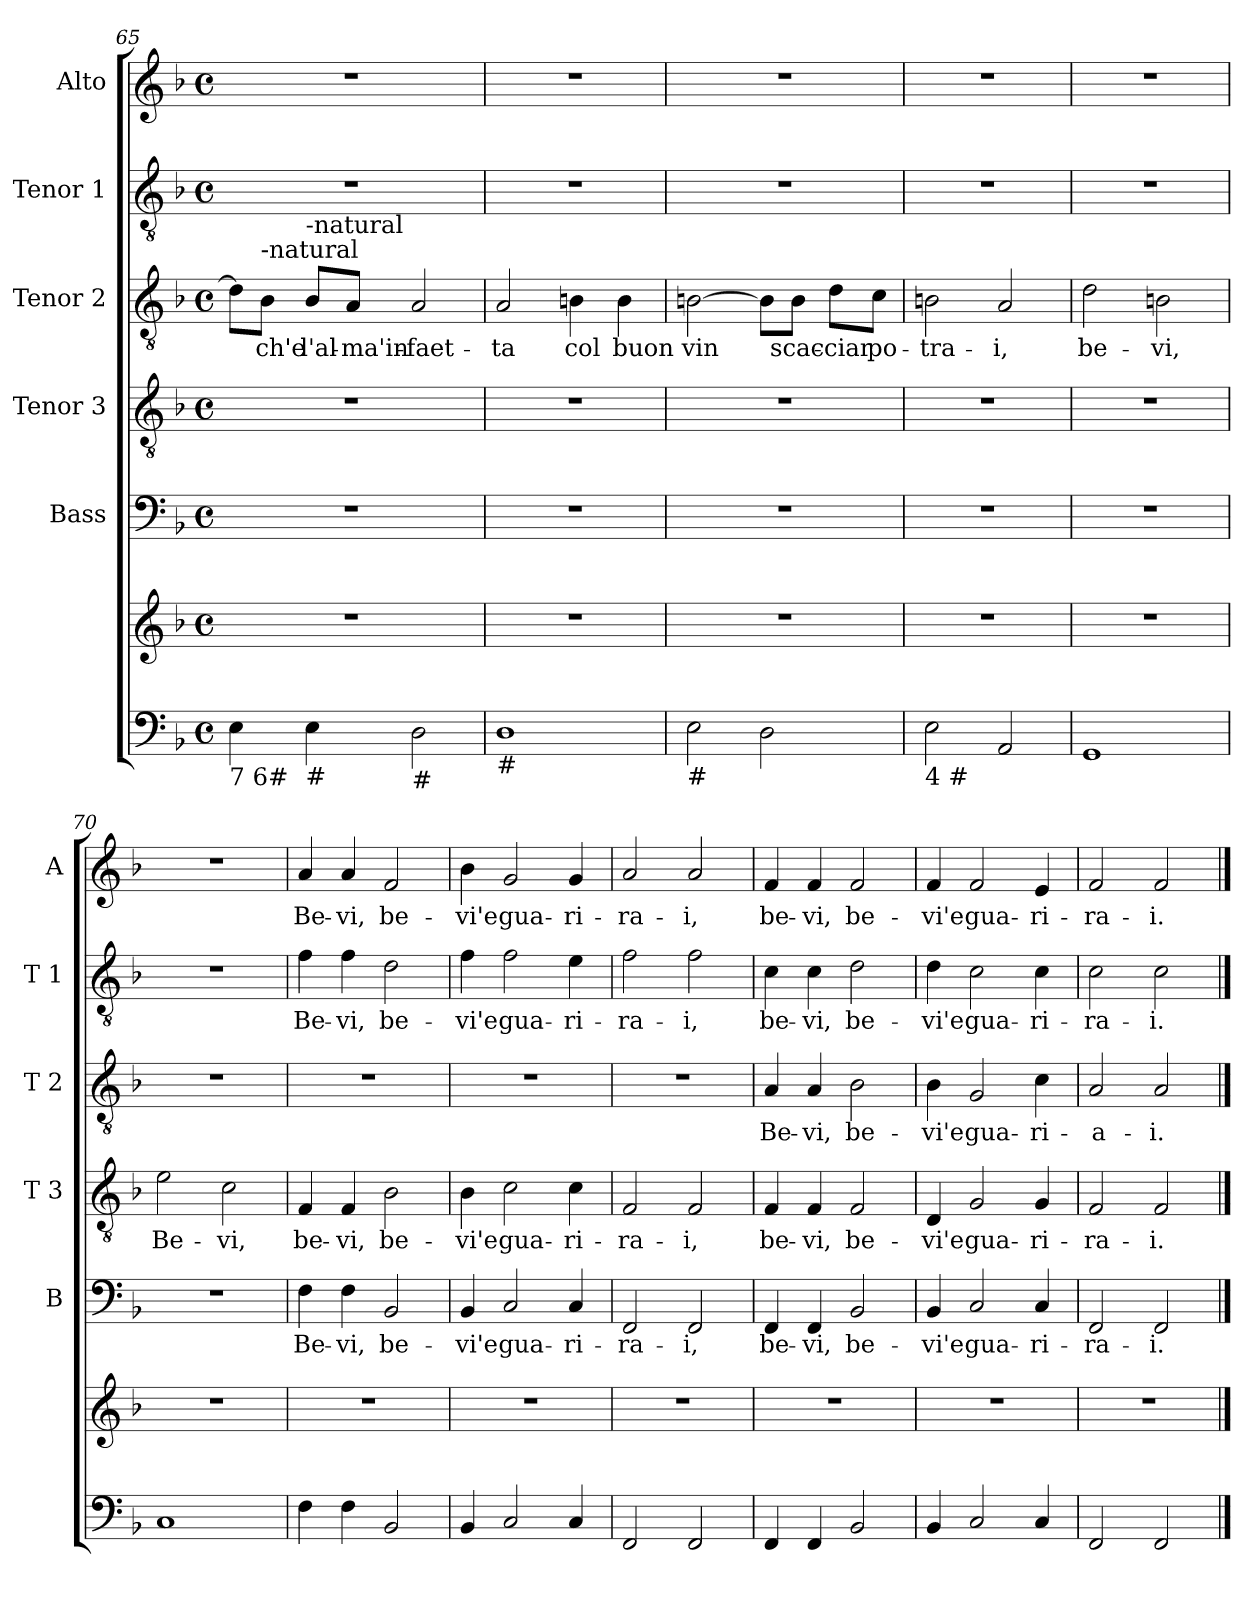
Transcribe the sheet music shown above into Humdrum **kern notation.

**kern	**kern	**kern	**text	**kern	**text	**kern	**text	**kern	**text	**kern	**text
*part6	*part6	*part5	*part5	*part4	*part4	*part3	*part3	*part2	*part2	*part1	*part1
*staff7	*staff6	*staff5	*staff5	*staff4	*staff4	*staff3	*staff3	*staff2	*staff2	*staff1	*staff1
*	*	*I"Bass	*	*I"Tenor 3	*	*I"Tenor 2	*	*I"Tenor 1	*	*I"Alto	*
*	*	*I'B	*	*I'T 3	*	*I'T 2	*	*I'T 1	*	*I'A	*
!!LO:PB:g=z
*clefF4	*clefG2	*clefF4	*	*clefGv2	*	*clefGv2	*	*clefGv2	*	*clefG2	*
*k[b-]	*k[b-]	*k[b-]	*	*k[b-]	*	*k[b-]	*	*k[b-]	*	*k[b-]	*
*F:	*F:	*F:	*	*F:	*	*F:	*	*F:	*	*F:	*
*M4/4	*M4/4	*M4/4	*	*M4/4	*	*M4/4	*	*M4/4	*	*M4/4	*
*met(c)	*met(c)	*met(c)	*	*met(c)	*	*met(c)	*	*met(c)	*	*met(c)	*
=65	=65	=65	=65	=65	=65	=65	=65	=65	=65	=65	=65
!LO:TX:b:t=7  6#	!	!	!	!	!	!	!	!	!	!	!
4E\	1r	1r	.	1r	.	8d\L]	.	1r	.	1r	.
!	!	!	!	!	!	!LO:TX:a:t=-natural	!	!	!	!	!
.	.	.	.	.	.	8B-\J	ch'e	.	.	.	.
!	!	!	!	!	!	!LO:TX:a:t=-natural	!	!	!	!	!
!LO:TX:b:t=#	!	!	!	!	!	!	!	!	!	!	!
4E\	.	.	.	.	.	8B-/L	l'al-	.	.	.	.
.	.	.	.	.	.	8A/J	-ma'in-	.	.	.	.
!LO:TX:b:t=#	!	!	!	!	!	!	!	!	!	!	!
2D\	.	.	.	.	.	2A/	-faet-	.	.	.	.
=66	=66	=66	=66	=66	=66	=66	=66	=66	=66	=66	=66
!LO:TX:b:t=#	!	!	!	!	!	!	!	!	!	!	!
1D	1r	1r	.	1r	.	2A/	-ta	1r	.	1r	.
.	.	.	.	.	.	4Bn\	col	.	.	.	.
.	.	.	.	.	.	4B\	buon	.	.	.	.
=67	=67	=67	=67	=67	=67	=67	=67	=67	=67	=67	=67
!LO:TX:b:t=#	!	!	!	!	!	!	!	!	!	!	!
2E\	1r	1r	.	1r	.	[2Bn\	vin	1r	.	1r	.
2D\	.	.	.	.	.	8B\L]	.	.	.	.	.
.	.	.	.	.	.	8B\J	scac-	.	.	.	.
.	.	.	.	.	.	8d\L	-ciar	.	.	.	.
.	.	.	.	.	.	8c\J	po-	.	.	.	.
=68	=68	=68	=68	=68	=68	=68	=68	=68	=68	=68	=68
!LO:TX:b:t=4  #	!	!	!	!	!	!	!	!	!	!	!
2E\	1r	1r	.	1r	.	2Bn\	-tra-	1r	.	1r	.
2AA/	.	.	.	.	.	2A/	-i,	.	.	.	.
=69	=69	=69	=69	=69	=69	=69	=69	=69	=69	=69	=69
1GG	1r	1r	.	1r	.	2d\	be-	1r	.	1r	.
.	.	.	.	.	.	2Bn\	-vi,	.	.	.	.
=70	=70	=70	=70	=70	=70	=70	=70	=70	=70	=70	=70
1C	1r	1r	.	2e\	Be-	1r	.	1r	.	1r	.
.	.	.	.	2c\	-vi,	.	.	.	.	.	.
!!LO:LB:g=z
=71	=71	=71	=71	=71	=71	=71	=71	=71	=71	=71	=71
4F\	1r	4F\	Be-	4F/	be-	1r	.	4f\	Be-	4a/	Be-
4F\	.	4F\	-vi,	4F/	-vi,	.	.	4f\	-vi,	4a/	-vi,
2BB-/	.	2BB-/	be-	2B-\	be-	.	.	2d\	be-	2f/	be-
=72	=72	=72	=72	=72	=72	=72	=72	=72	=72	=72	=72
4BB-/	1r	4BB-/	-vi'e	4B-\	-vi'e	1r	.	4f\	-vi'e	4b-\	-vi'e
2C/	.	2C/	gua-	2c\	gua-	.	.	2f\	gua-	2g/	gua-
4C/	.	4C/	-ri-	4c\	-ri-	.	.	4e\	-ri-	4g/	-ri-
=73	=73	=73	=73	=73	=73	=73	=73	=73	=73	=73	=73
2FF/	1r	2FF/	-ra-	2F/	-ra-	1r	.	2f\	-ra-	2a/	-ra-
2FF/	.	2FF/	-i,	2F/	-i,	.	.	2f\	-i,	2a/	-i,
=74	=74	=74	=74	=74	=74	=74	=74	=74	=74	=74	=74
4FF/	1r	4FF/	be-	4F/	be-	4A/	Be-	4c\	be-	4f/	be-
4FF/	.	4FF/	-vi,	4F/	-vi,	4A/	-vi,	4c\	-vi,	4f/	-vi,
2BB-/	.	2BB-/	be-	2F/	be-	2B-\	be-	2d\	be-	2f/	be-
=75	=75	=75	=75	=75	=75	=75	=75	=75	=75	=75	=75
4BB-/	1r	4BB-/	-vi'e	4D/	-vi'e	4B-\	-vi'e	4d\	-vi'e	4f/	-vi'e
2C/	.	2C/	gua-	2G/	gua-	2G/	gua-	2c\	gua-	2f/	gua-
4C/	.	4C/	-ri-	4G/	-ri-	4c\	-ri-	4c\	-ri-	4e/	-ri-
=76	=76	=76	=76	=76	=76	=76	=76	=76	=76	=76	=76
2FF/	1r	2FF/	-ra-	2F/	-ra-	2A/	-a-	2c\	-ra-	2f/	-ra-
2FF/	.	2FF/	-i.	2F/	-i.	2A/	-i.	2c\	-i.	2f/	-i.
==	==	==	==	==	==	==	==	==	==	==	==
*-	*-	*-	*-	*-	*-	*-	*-	*-	*-	*-	*-
